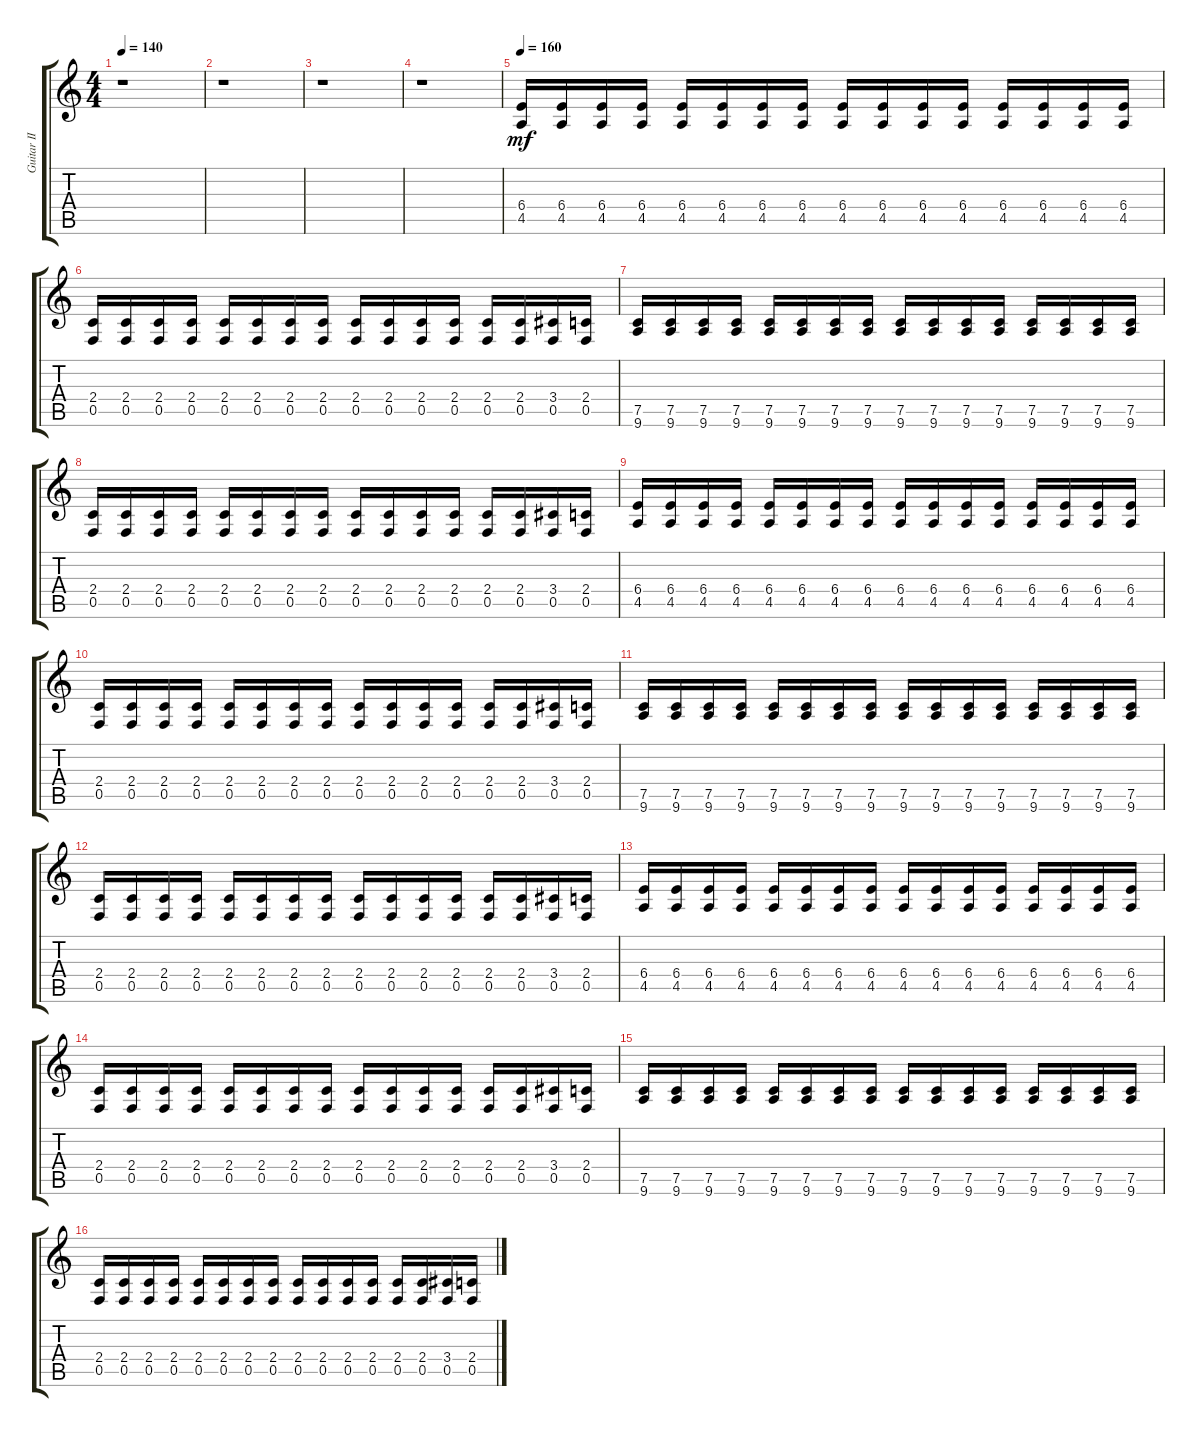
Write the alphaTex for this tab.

\track ("Guitar II" "Guitar II") {instrument distortionguitar}
\staff {score tabs}
\tuning (C4 G3 Eb3 Bb2 F2 C2) {hide}
\ts (4 4)
\tempo 140
\clef g2
\ks c
r.1{dy mf} |
r.1 |
r.1 |
r.1 |
\tempo 160
(6.4 4.5).16 (6.4 4.5).16 (6.4 4.5).16 (6.4 4.5).16 (6.4 4.5).16 (6.4 4.5).16 (6.4 4.5).16 (6.4 4.5).16 (6.4 4.5).16 (6.4 4.5).16 (6.4 4.5).16 (6.4 4.5).16 (6.4 4.5).16 (6.4 4.5).16 (6.4 4.5).16 (6.4 4.5).16 |
(2.4 0.5).16 (2.4 0.5).16 (2.4 0.5).16 (2.4 0.5).16 (2.4 0.5).16 (2.4 0.5).16 (2.4 0.5).16 (2.4 0.5).16 (2.4 0.5).16 (2.4 0.5).16 (2.4 0.5).16 (2.4 0.5).16 (2.4 0.5).16 (2.4 0.5).16 (3.4 0.5).16 (2.4 0.5).16 |
(7.5 9.6).16 (7.5 9.6).16 (7.5 9.6).16 (7.5 9.6).16 (7.5 9.6).16 (7.5 9.6).16 (7.5 9.6).16 (7.5 9.6).16 (7.5 9.6).16 (7.5 9.6).16 (7.5 9.6).16 (7.5 9.6).16 (7.5 9.6).16 (7.5 9.6).16 (7.5 9.6).16 (7.5 9.6).16 |
(2.4 0.5).16 (2.4 0.5).16 (2.4 0.5).16 (2.4 0.5).16 (2.4 0.5).16 (2.4 0.5).16 (2.4 0.5).16 (2.4 0.5).16 (2.4 0.5).16 (2.4 0.5).16 (2.4 0.5).16 (2.4 0.5).16 (2.4 0.5).16 (2.4 0.5).16 (3.4 0.5).16 (2.4 0.5).16 |
(6.4 4.5).16 (6.4 4.5).16 (6.4 4.5).16 (6.4 4.5).16 (6.4 4.5).16 (6.4 4.5).16 (6.4 4.5).16 (6.4 4.5).16 (6.4 4.5).16 (6.4 4.5).16 (6.4 4.5).16 (6.4 4.5).16 (6.4 4.5).16 (6.4 4.5).16 (6.4 4.5).16 (6.4 4.5).16 |
(2.4 0.5).16 (2.4 0.5).16 (2.4 0.5).16 (2.4 0.5).16 (2.4 0.5).16 (2.4 0.5).16 (2.4 0.5).16 (2.4 0.5).16 (2.4 0.5).16 (2.4 0.5).16 (2.4 0.5).16 (2.4 0.5).16 (2.4 0.5).16 (2.4 0.5).16 (3.4 0.5).16 (2.4 0.5).16 |
(7.5 9.6).16 (7.5 9.6).16 (7.5 9.6).16 (7.5 9.6).16 (7.5 9.6).16 (7.5 9.6).16 (7.5 9.6).16 (7.5 9.6).16 (7.5 9.6).16 (7.5 9.6).16 (7.5 9.6).16 (7.5 9.6).16 (7.5 9.6).16 (7.5 9.6).16 (7.5 9.6).16 (7.5 9.6).16 |
(2.4 0.5).16 (2.4 0.5).16 (2.4 0.5).16 (2.4 0.5).16 (2.4 0.5).16 (2.4 0.5).16 (2.4 0.5).16 (2.4 0.5).16 (2.4 0.5).16 (2.4 0.5).16 (2.4 0.5).16 (2.4 0.5).16 (2.4 0.5).16 (2.4 0.5).16 (3.4 0.5).16 (2.4 0.5).16 |
(6.4 4.5).16 (6.4 4.5).16 (6.4 4.5).16 (6.4 4.5).16 (6.4 4.5).16 (6.4 4.5).16 (6.4 4.5).16 (6.4 4.5).16 (6.4 4.5).16 (6.4 4.5).16 (6.4 4.5).16 (6.4 4.5).16 (6.4 4.5).16 (6.4 4.5).16 (6.4 4.5).16 (6.4 4.5).16 |
(2.4 0.5).16 (2.4 0.5).16 (2.4 0.5).16 (2.4 0.5).16 (2.4 0.5).16 (2.4 0.5).16 (2.4 0.5).16 (2.4 0.5).16 (2.4 0.5).16 (2.4 0.5).16 (2.4 0.5).16 (2.4 0.5).16 (2.4 0.5).16 (2.4 0.5).16 (3.4 0.5).16 (2.4 0.5).16 |
(7.5 9.6).16 (7.5 9.6).16 (7.5 9.6).16 (7.5 9.6).16 (7.5 9.6).16 (7.5 9.6).16 (7.5 9.6).16 (7.5 9.6).16 (7.5 9.6).16 (7.5 9.6).16 (7.5 9.6).16 (7.5 9.6).16 (7.5 9.6).16 (7.5 9.6).16 (7.5 9.6).16 (7.5 9.6).16 |
(2.4 0.5).16 (2.4 0.5).16 (2.4 0.5).16 (2.4 0.5).16 (2.4 0.5).16 (2.4 0.5).16 (2.4 0.5).16 (2.4 0.5).16 (2.4 0.5).16 (2.4 0.5).16 (2.4 0.5).16 (2.4 0.5).16 (2.4 0.5).16 (2.4 0.5).16 (3.4 0.5).16 (2.4 0.5).16
